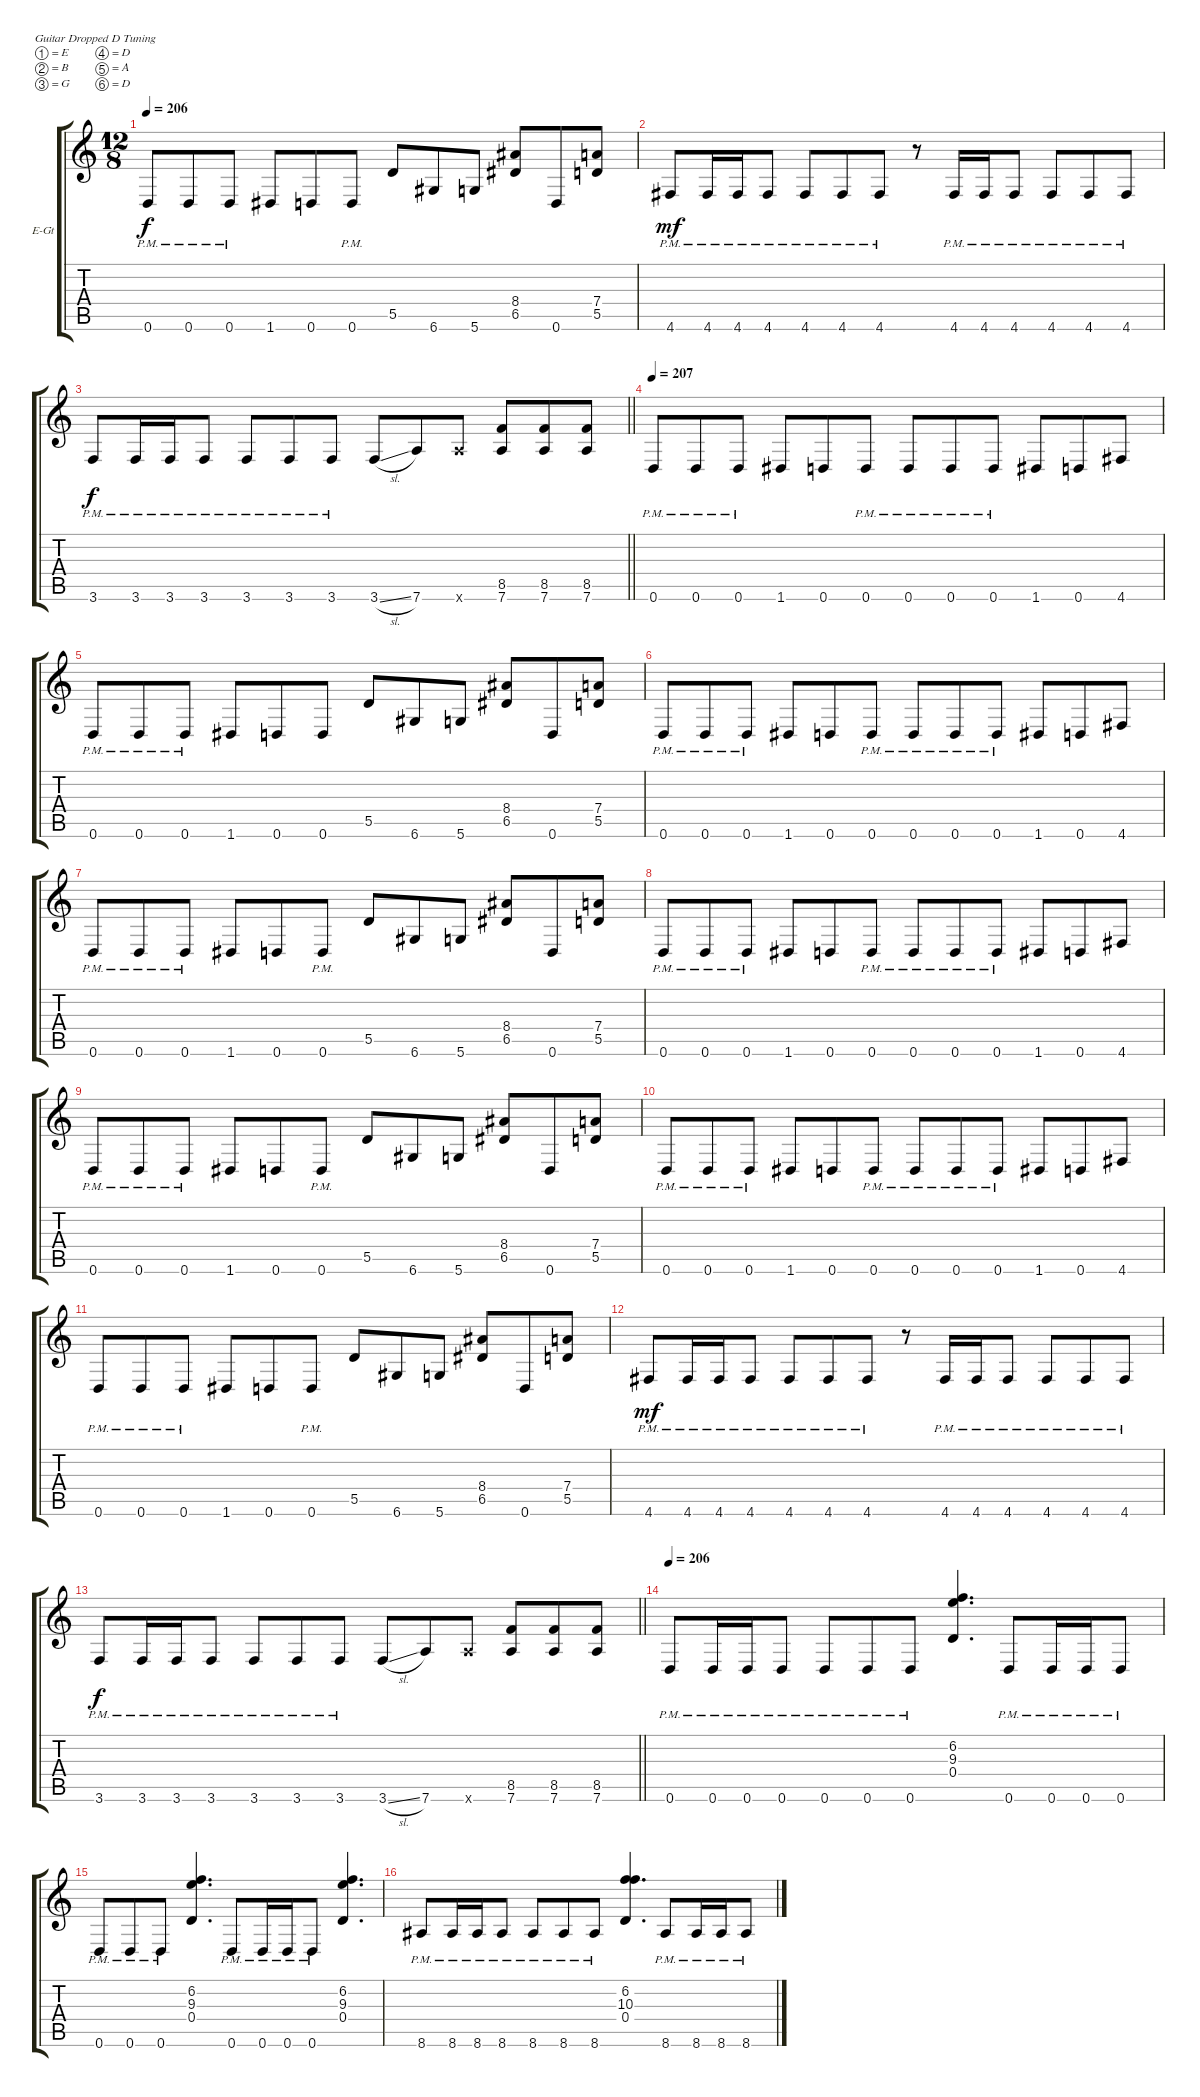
\bracketExtendMode groupsimilarinstruments
\firstSystemTrackNameOrientation horizontal
\otherSystemsTrackNameOrientation horizontal
\track ("Guitar" "E-Gt") {instrument distortionguitar}
\staff {score tabs}
\tuning (E4 B3 G3 D3 A2 D2)
\ts (12 8)
\tempo 206
\clef g2
\ks c
0.6{pm}.8{dy f} 0.6{pm}.8 0.6{pm}.8 1.6.8 0.6.8 0.6{pm}.8 5.5.8 6.6.8 5.6.8 (8.4 6.5).8 0.6.8 (7.4 5.5).8 |
4.6{pm}.8{dy mf} 4.6{pm}.16 4.6{pm}.16 4.6{pm}.8 4.6{pm}.8 4.6{pm}.8 4.6{pm}.8 r.8 4.6{pm}.16 4.6{pm}.16 4.6{pm}.8 4.6{pm}.8 4.6{pm}.8 4.6{pm}.8 |
\barLineRight lightlight
3.6{pm}.8{dy f} 3.6{pm}.16 3.6{pm}.16 3.6{pm}.8 3.6{pm}.8 3.6{pm}.8 3.6{pm}.8 3.6{sl}.8 7.6.8 7.6{x}.8 (7.6 8.5).8 (7.6 8.5).8 (7.6 8.5).8 |
\tempo 207
0.6{pm}.8 0.6{pm}.8 0.6{pm}.8 1.6.8 0.6.8 0.6{pm}.8 0.6{pm}.8 0.6{pm}.8 0.6{pm}.8 1.6.8 0.6.8 4.6.8 |
0.6{pm}.8 0.6{pm}.8 0.6{pm}.8 1.6.8 0.6.8 0.6.8 5.5.8 6.6.8 5.6.8 (8.4 6.5).8 0.6.8 (7.4 5.5).8 |
0.6{pm}.8 0.6{pm}.8 0.6{pm}.8 1.6.8 0.6.8 0.6{pm}.8 0.6{pm}.8 0.6{pm}.8 0.6{pm}.8 1.6.8 0.6.8 4.6.8 |
0.6{pm}.8 0.6{pm}.8 0.6{pm}.8 1.6.8 0.6.8 0.6{pm}.8 5.5.8 6.6.8 5.6.8 (8.4 6.5).8 0.6.8 (7.4 5.5).8 |
0.6{pm}.8 0.6{pm}.8 0.6{pm}.8 1.6.8 0.6.8 0.6{pm}.8 0.6{pm}.8 0.6{pm}.8 0.6{pm}.8 1.6.8 0.6.8 4.6.8 |
0.6{pm}.8 0.6{pm}.8 0.6{pm}.8 1.6.8 0.6.8 0.6{pm}.8 5.5.8 6.6.8 5.6.8 (8.4 6.5).8 0.6.8 (7.4 5.5).8 |
0.6{pm}.8 0.6{pm}.8 0.6{pm}.8 1.6.8 0.6.8 0.6{pm}.8 0.6{pm}.8 0.6{pm}.8 0.6{pm}.8 1.6.8 0.6.8 4.6.8 |
0.6{pm}.8 0.6{pm}.8 0.6{pm}.8 1.6.8 0.6.8 0.6{pm}.8 5.5.8 6.6.8 5.6.8 (8.4 6.5).8 0.6.8 (7.4 5.5).8 |
4.6{pm}.8{dy mf} 4.6{pm}.16 4.6{pm}.16 4.6{pm}.8 4.6{pm}.8 4.6{pm}.8 4.6{pm}.8 r.8 4.6{pm}.16 4.6{pm}.16 4.6{pm}.8 4.6{pm}.8 4.6{pm}.8 4.6{pm}.8 |
\barLineRight lightlight
3.6{pm}.8{dy f} 3.6{pm}.16 3.6{pm}.16 3.6{pm}.8 3.6{pm}.8 3.6{pm}.8 3.6{pm}.8 3.6{sl}.8 7.6.8 7.6{x}.8 (7.6 8.5).8 (7.6 8.5).8 (7.6 8.5).8 |
\tempo 206
0.6{pm}.8 0.6{pm}.16 0.6{pm}.16 0.6{pm}.8 0.6{pm}.8 0.6{pm}.8 0.6{pm}.8 (0.4 9.3 6.2).4{d} 0.6{pm}.8 0.6{pm}.16 0.6{pm}.16 0.6{pm}.8 |
0.6{pm}.8 0.6{pm}.8 0.6{pm}.8 (9.3 6.2 0.4).4{d} 0.6{pm}.8 0.6{pm}.16 0.6{pm}.16 0.6{pm}.8 (9.3 6.2 0.4).4{d} |
8.6{pm}.8 8.6{pm}.16 8.6{pm}.16 8.6{pm}.8 8.6{pm}.8 8.6{pm}.8 8.6{pm}.8 (0.4 10.3 6.2).4{d} 8.6{pm}.8 8.6{pm}.16 8.6{pm}.16 8.6{pm}.8
